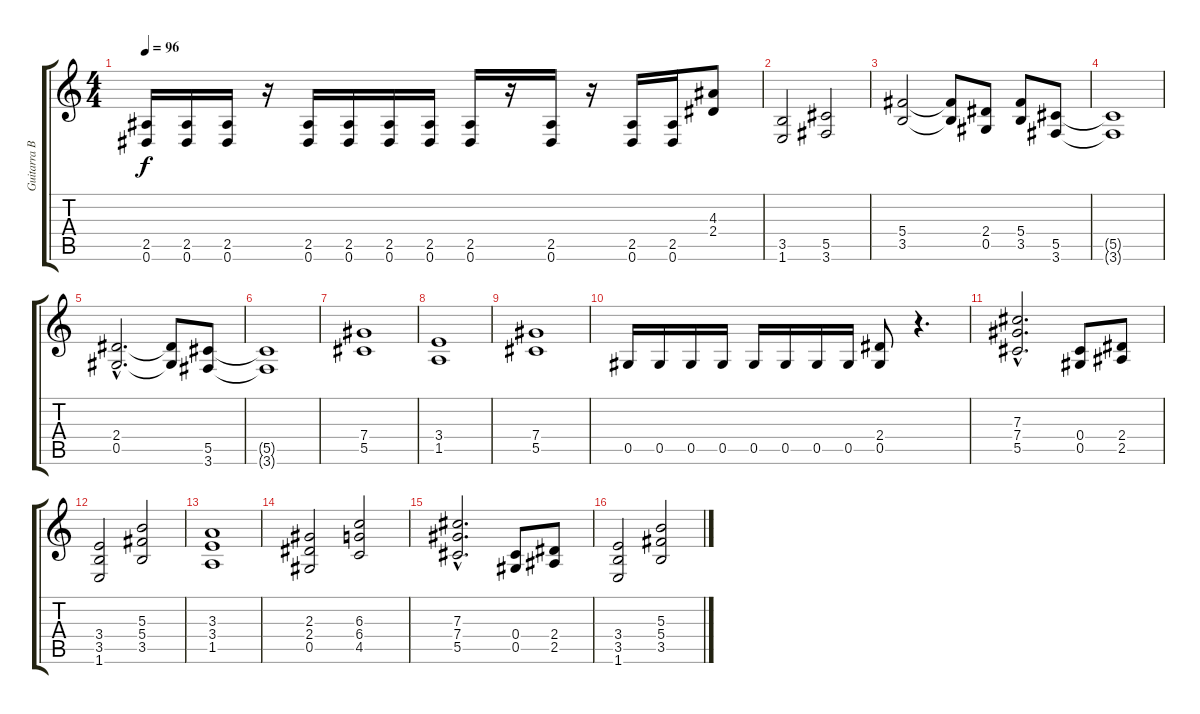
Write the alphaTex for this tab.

\track ("Guitarra Base" "Guitarra B") {instrument overdrivenguitar}
\staff {score tabs}
\tuning (Eb4 Bb3 Gb3 Db3 Ab2 Eb2) {hide}
\ts (4 4)
\tempo 96
\clef g2
\ks c
(2.5 0.6).16{dy f} (2.5 0.6).16 (2.5 0.6).16 r.16 (2.5 0.6).16 (2.5 0.6).16 (2.5 0.6).16 (2.5 0.6).16 (2.5 0.6).16 r.16 (2.5 0.6).16 r.16 (2.5 0.6).16 (2.5 0.6).16 (4.3 2.4).8 |
(3.5 1.6).2 (5.5 3.6).2 |
(5.4 3.5).2 (5.4{t} 3.5{t}).8 (2.4 0.5).8 (5.4 3.5).8 (5.5 3.6).8 |
(5.5{t} 3.6{t}).1 |
(2.4{hac} 0.5{hac}).2{d} (2.4{t} 0.5{t}).8 (5.5 3.6).8 |
(5.5{t} 3.6{t}).1 |
(7.4 5.5).1 |
(3.4 1.5).1 |
(7.4 5.5).1 |
0.5.16 0.5.16 0.5.16 0.5.16 0.5.16 0.5.16 0.5.16 0.5.16 (2.4 0.5).8 r.4{d} |
(7.3{hac} 7.4{hac} 5.5{hac}).2{d} (0.4 0.5).8 (2.4 2.5).8 |
(3.4 3.5 1.6).2 (5.3 5.4 3.5).2 |
(3.3 3.4 1.5).1 |
(2.3 2.4 0.5).2 (6.3 6.4 4.5).2 |
(7.3{hac} 7.4{hac} 5.5{hac}).2{d} (0.4 0.5).8 (2.4 2.5).8 |
(3.4 3.5 1.6).2 (5.3 5.4 3.5).2
